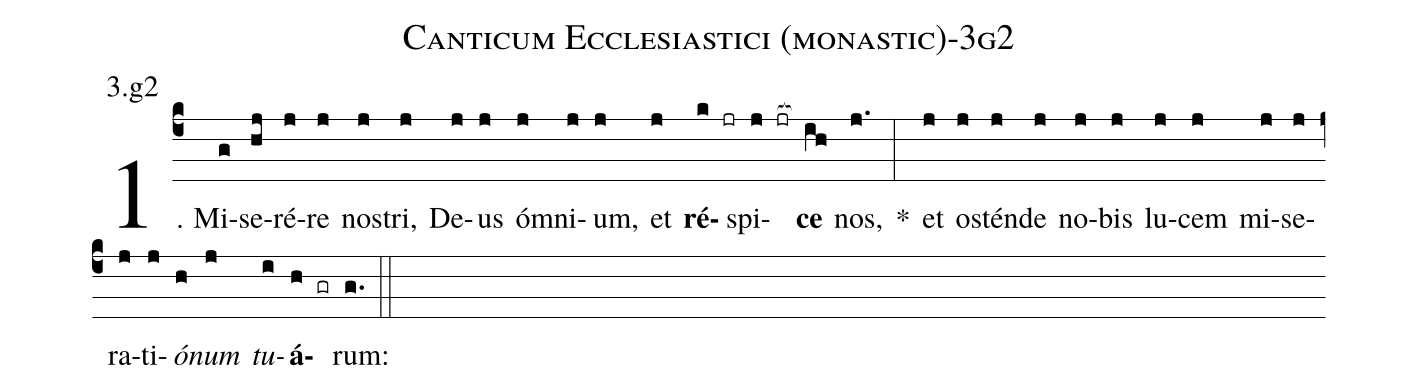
name: Canticum Ecclesiastici (monastic)-3g2;
annotation: 3.g2;
%%
(c4)1. Mi(g)se(hj)ré(j)re(j) nos(j)tri,(j) De(j)us(j) óm(j)ni(j)um,(j) et(j) <b>ré</b>(k jr)spi(j jr[ocb:1{])<b>ce</b>(ih[ocb:0}]) nos,(j.) *(:) et(j) os(j)tén(j)de(j) no(j)bis(j) lu(j)cem(j) mi(j)se(j)ra(j)ti(j)<i>ó</i>(h)<i>num</i>(j) <i>tu</i>(i)<b>á</b>(h gr)rum:(g.) (::)
